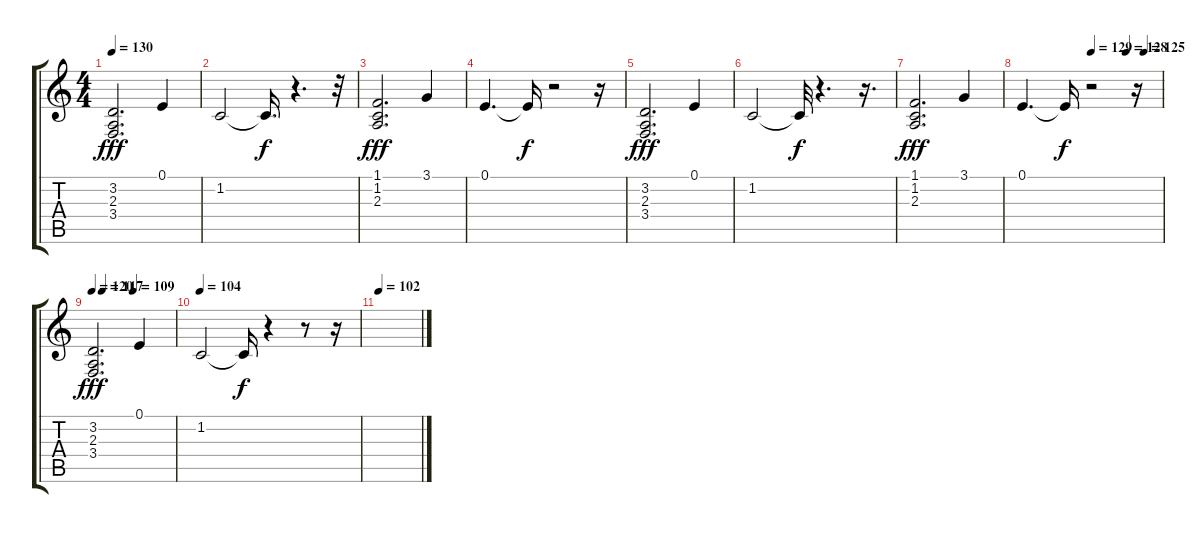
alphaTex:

\track "" {instrument synthstrings1}
\staff {score tabs}
\tuning (E4 B3 G3 D3 A2 E2) {hide}
\ts (4 4)
\tempo 130
\clef g2
\ks c
(3.2 2.3 3.4).2{d dy fff} 0.1.4 |
1.2.2 1.2{t}.16{d dy f} r.4{d} r.32 |
(1.1 1.2 2.3).2{d dy fff} 3.1.4 |
0.1.4{d} 0.1{t}.16{dy f} r.2 r.16 |
(3.2 2.3 3.4).2{d dy fff} 0.1.4 |
1.2.2 1.2{t}.32{dy f} r.4{d} r.16{d} |
(1.1 1.2 2.3).2{d dy fff} 3.1.4 |
\tempo (129 0.5)
\tempo (128 0.75)
\tempo (125 0.875)
0.1.4{d} 0.1{t}.16{dy f} r.2 r.16 |
\tempo 120
\tempo (117 0.125)
\tempo (109 0.5)
(3.2 2.3 3.4).2{d dy fff} 0.1.4 |
\tempo 104
1.2.2 1.2{t}.16{dy f} r.4 r.8 r.16 |
\tempo 102
